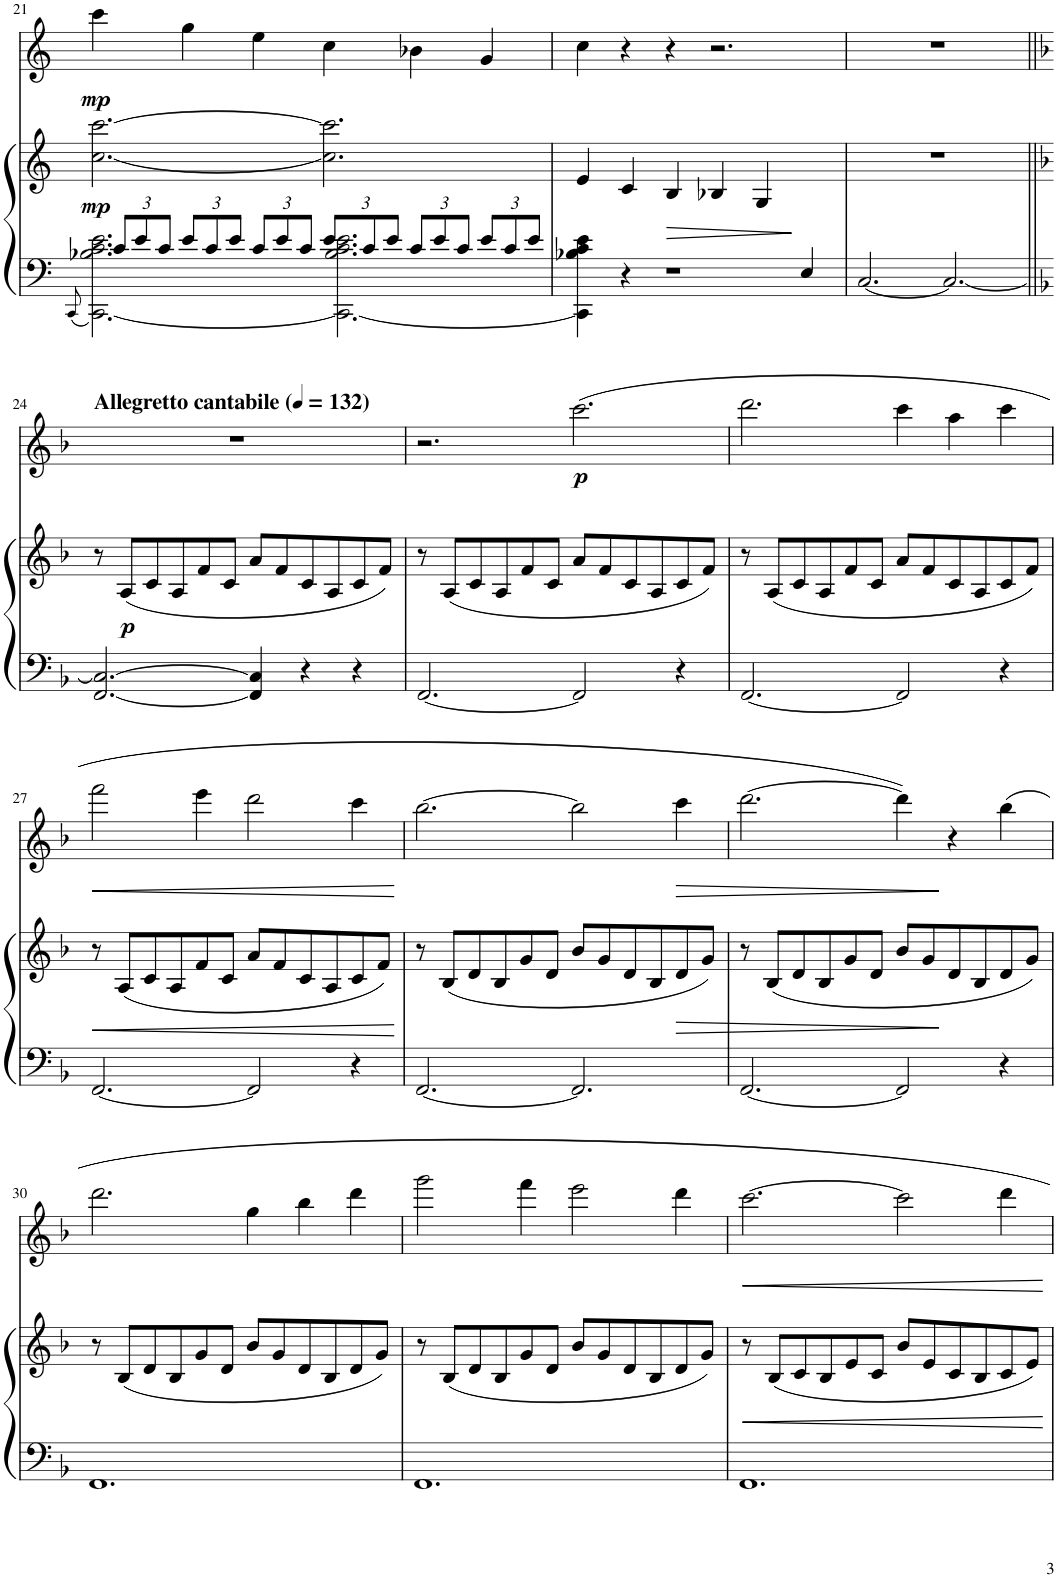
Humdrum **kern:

**kern	**kern	**dynam	**kern	**dynam
*part2	*part2	*part2	*part1	*part1
*staff3	*staff2	*staff2/3	*staff1	*staff1
*I"Piano	*	*	*I"Flauto	*
*	*	*	*I'Fl	*
!!LO:PB:g=z
*clefF4	*clefG2	*	*clefG2	*
*k[]	*k[]	*	*k[]	*
*M6/4	*M6/4	*	*M6/4	*
=21	=21	=21	=21	=21
*^	*	*	*	*
.	8qCC/	.	.	.	.
*v	*v	*	*	*	*
*Xbrackettup	*	*	*	*
*^	*	*	*	*
!	!	!	!LO:DY:b	!	!LO:DY:b
12c/L	[2.CC\ 2.B-X\ 2.c\ 2.e\	[<2.cc\ [2.ccc\	mp	4ccc\	mp
12e/	.	.	.	.	.
12c/J	.	.	.	.	.
12e/L	.	.	.	4gg\	.
12c/	.	.	.	.	.
12e/J	.	.	.	.	.
12c/L	.	.	.	4ee\	.
12e/	.	.	.	.	.
12c/J	.	.	.	.	.
12e/L	2.CC\_ 2.B-\ 2.c\ 2.e\	2.cc\] 2.ccc\]	.	4cc\	.
12c/	.	.	.	.	.
12e/J	.	.	.	.	.
12c/L	.	.	.	4b-X\	.
12e/	.	.	.	.	.
12c/J	.	.	.	.	.
12e/L	.	.	.	4g/	.
12c/	.	.	.	.	.
12e/J	.	.	.	.	.
=22	=22	=22	=22	=22	=22
4ryy	4CC\] 4B-X\ 4c\ 4e\	4e/	.	4cc\	.
.	4r	4c/	.	4r	.
!	!	!	!LO:HP:b	!	!
.	1r	4B/	>	4r	.
.	.	4B-X/	.	2.r	.
.	.	4G/	.	.	.
4E/	.	4ryy	]	.	.
*v	*v	*	*	*	*
=23	=23	=23	=23	=23
[2.C/	1.r	.	1.r	.
2.C/_	.	.	.	.
!!LO:LB:g=z
=24||	=24||	=24||	=24||	=24||
*k[b-]	*k[b-]	*	*k[b-]	*
*	*	*	*MM132	*
!	!	!	!LO:TX:a:B:t=Allegretto cantabile	!
[2.FF/ 2.C/_	8r	.	1.r	.
!	!	!LO:DY:b	!	!
.	(8A/L	p	.	.
.	8c/	.	.	.
.	8A/	.	.	.
.	8f/	.	.	.
.	8c/J	.	.	.
4FF/] 4C/]	8a/L	.	.	.
.	8f/	.	.	.
4r	8c/	.	.	.
.	8A/	.	.	.
4r	8c/	.	.	.
.	8f/J)	.	.	.
=25	=25	=25	=25	=25
[2.FF/	8r	.	2.r	.
.	(8A/L	.	.	.
.	8c/	.	.	.
.	8A/	.	.	.
.	8f/	.	.	.
.	8c/J	.	.	.
!	!	!	!	!LO:DY:b
2FF/]	8a/L	.	(2.ccc\	p
.	8f/	.	.	.
.	8c/	.	.	.
.	8A/	.	.	.
4r	8c/	.	.	.
.	8f/J)	.	.	.
=26	=26	=26	=26	=26
[2.FF/	8r	.	2.ddd\	.
.	(8A/L	.	.	.
.	8c/	.	.	.
.	8A/	.	.	.
.	8f/	.	.	.
.	8c/J	.	.	.
2FF/]	8a/L	.	4ccc\	.
.	8f/	.	.	.
.	8c/	.	4aa\	.
.	8A/	.	.	.
4r	8c/	.	4ccc\	.
.	8f/J)	.	.	.
!!LO:LB:g=z
=27	=27	=27	=27	=27
!	!	!LO:HP:b	!	!LO:HP:b
[2.FF/	8r	<	2fff\	<
.	(8A/L	.	.	.
.	8c/	.	.	.
.	8A/	.	.	.
.	8f/	.	4eee\	.
.	8c/J	.	.	.
2FF/]	8a/L	.	2ddd\	.
.	8f/	.	.	.
.	8c/	.	.	.
.	8A/	.	.	.
4r	8c/	.	4ccc\	.
.	8f/J)	.	.	.
.	.	[	.	[
=28	=28	=28	=28	=28
[2.FF/	8r	.	[2.bb-\	.
.	(8B-/L	.	.	.
.	8d/	.	.	.
.	8B-/	.	.	.
.	8g/	.	.	.
.	8d/J	.	.	.
2.FF/]	8b-/L	.	2bb-\]	.
.	8g/	.	.	.
.	8d/	.	.	.
.	8B-/	.	.	.
!	!	!LO:HP:b	!	!LO:HP:b
.	8d/	>	4ccc\	>
.	8g/J)	.	.	.
=29	=29	=29	=29	=29
[2.FF/	8r	.	[2.ddd\	.
.	(8B-/L	.	.	.
.	8d/	.	.	.
.	8B-/	.	.	.
.	8g/	.	.	.
.	8d/J	.	.	.
2FF/]	8b-/L	.	4ddd\])	.
.	8g/	.	.	.
.	8d/	]	4r	]
.	8B-/	.	.	.
4r	8d/	.	4bb-\	.
.	8g/J)	.	.	.
!!LO:LB:g=z
=30	=30	=30	=30	=30
1.FF	8r	.	2.ddd\	.
.	(8B-/L	.	.	.
.	8d/	.	.	.
.	8B-/	.	.	.
.	8g/	.	.	.
.	8d/J	.	.	.
.	8b-/L	.	4gg\	.
.	8g/	.	.	.
.	8d/	.	4bb-\	.
.	8B-/	.	.	.
.	8d/	.	4ddd\	.
.	8g/J)	.	.	.
=31	=31	=31	=31	=31
1.FF	8r	.	2ggg\	.
.	(8B-/L	.	.	.
.	8d/	.	.	.
.	8B-/	.	.	.
.	8g/	.	4fff\	.
.	8d/J	.	.	.
.	8b-/L	.	2eee\	.
.	8g/	.	.	.
.	8d/	.	.	.
.	8B-/	.	.	.
.	8d/	.	4ddd\	.
.	8g/J)	.	.	.
=32	=32	=32	=32	=32
!	!	!LO:HP:b	!	!LO:HP:b
1.FF	8r	<	[2.ccc\	<
.	(8B-/L	.	.	.
.	8c/	.	.	.
.	8B-/	.	.	.
.	8e/	.	.	.
.	8c/J	.	.	.
.	8b-/L	.	2ccc\]	.
.	8e/	.	.	.
.	8c/	.	.	.
.	8B-/	.	.	.
.	8c/	.	4ddd\	.
.	8e/J)	.	.	.
.	.	[	.	[
=	=	=	=	=
*-	*-	*-	*-	*-
